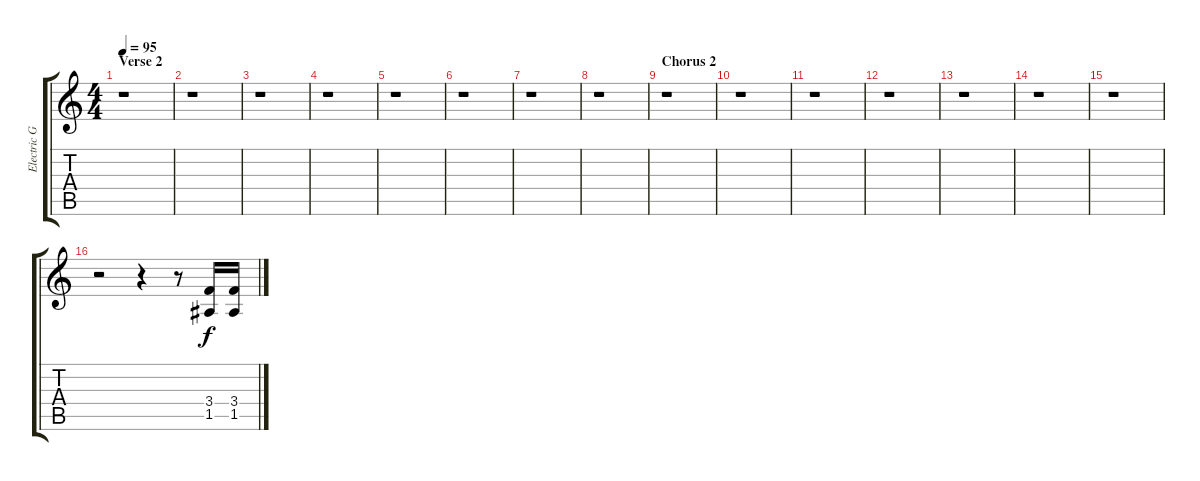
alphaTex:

\track ("Electric Guitar 2" "Electric G") {instrument distortionguitar}
\staff {score tabs}
\tuning (E4 B3 G3 D3 A2 E2) {hide}
\ts (4 4)
\section ("" "Verse 2")
\tempo 95
\clef g2
\ks c
r.1{dy f} |
r.1 |
r.1 |
r.1 |
r.1 |
r.1 |
r.1 |
r.1 |
\section ("" "Chorus 2")
r.1 |
r.1 |
r.1 |
r.1 |
r.1 |
r.1 |
r.1 |
r.2 r.4 r.8 (3.4 1.5).16 (3.4 1.5).16
